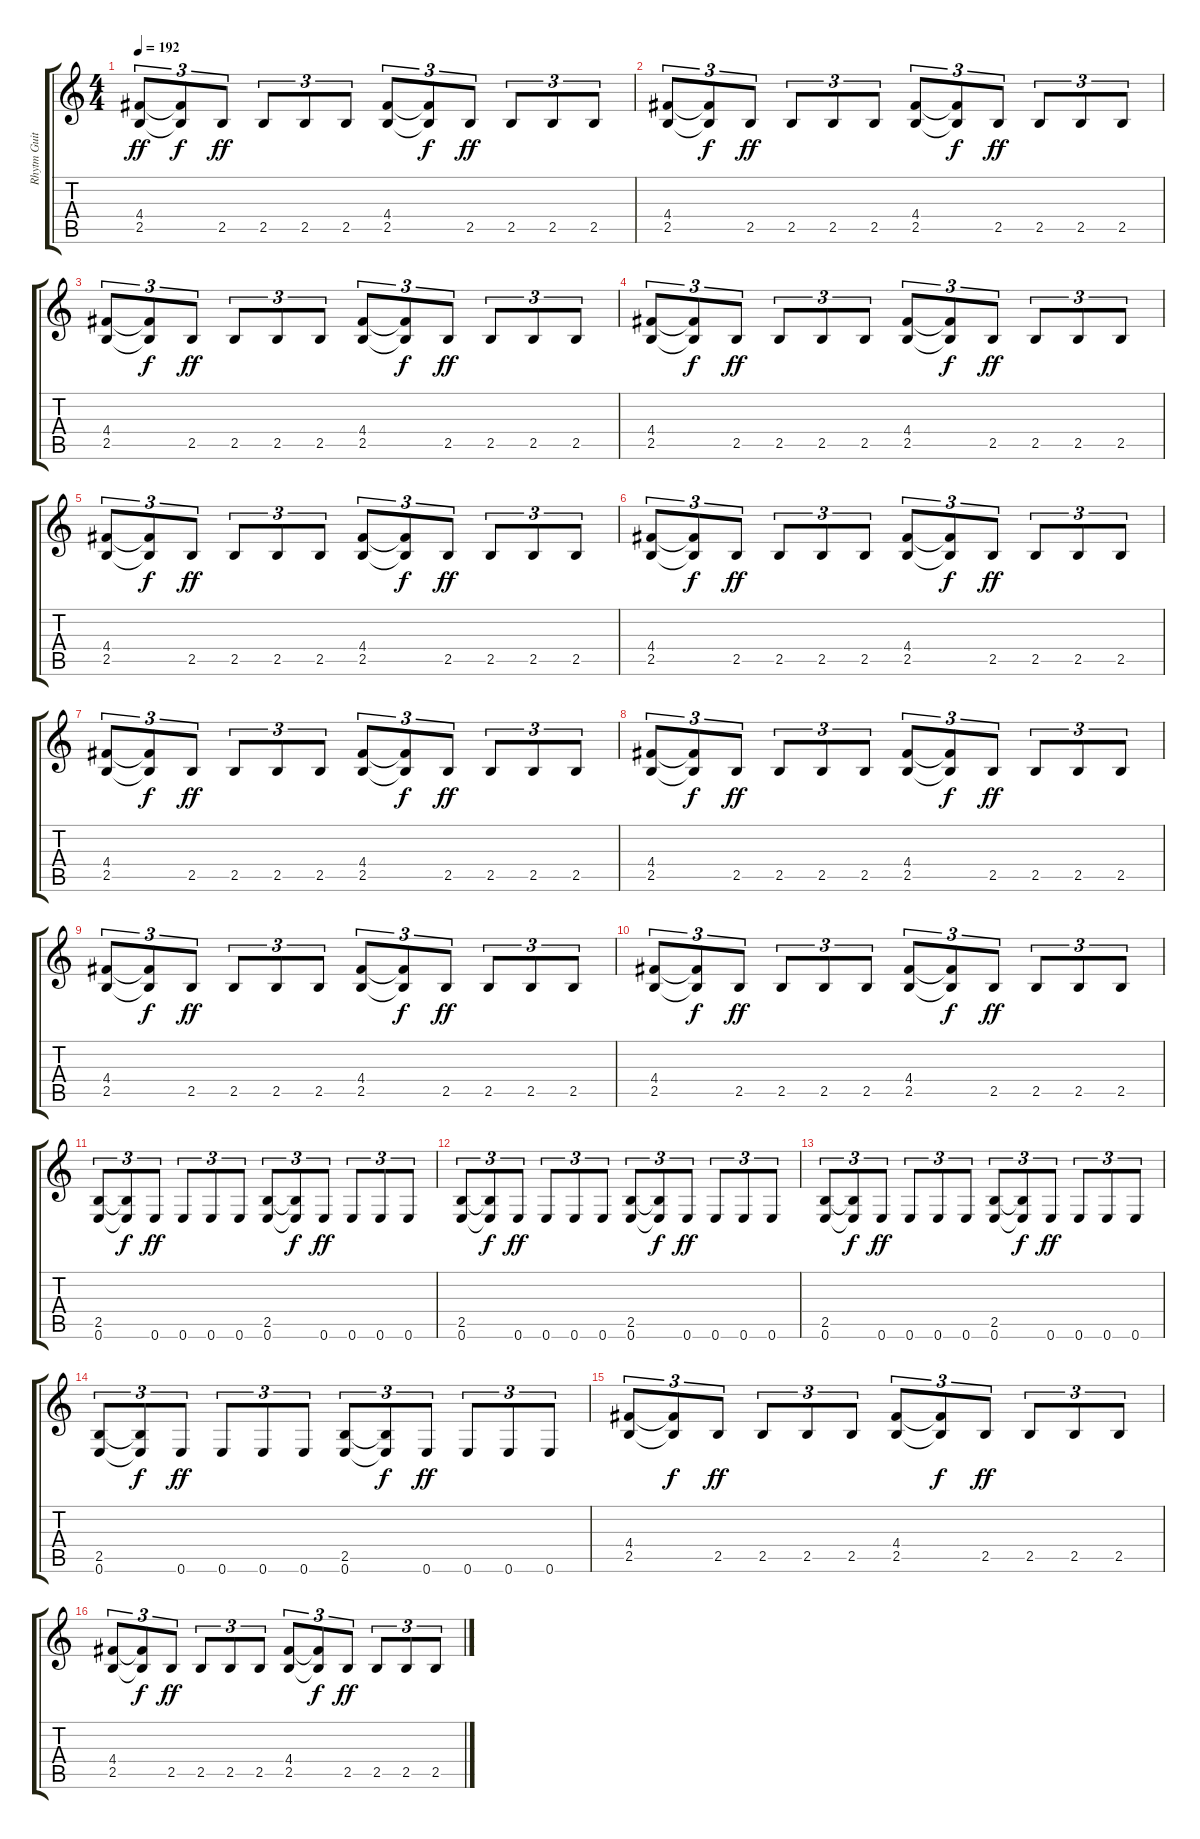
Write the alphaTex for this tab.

\track ("Rhytm Guit" "Rhytm Guit") {instrument overdrivenguitar}
\staff {score tabs}
\tuning (E4 B3 G3 D3 A2 E2) {hide}
\ts (4 4)
\tempo 192
\clef g2
\ks c
(4.4 2.5).8{tu (3 2) dy ff} (4.4{t} 2.5{t}).8{tu (3 2) dy f} 2.5.8{tu (3 2) dy ff} 2.5.8{tu (3 2)} 2.5.8{tu (3 2)} 2.5.8{tu (3 2)} (4.4 2.5).8{tu (3 2)} (4.4{t} 2.5{t}).8{tu (3 2) dy f} 2.5.8{tu (3 2) dy ff} 2.5.8{tu (3 2)} 2.5.8{tu (3 2)} 2.5.8{tu (3 2)} |
(4.4 2.5).8{tu (3 2)} (4.4{t} 2.5{t}).8{tu (3 2) dy f} 2.5.8{tu (3 2) dy ff} 2.5.8{tu (3 2)} 2.5.8{tu (3 2)} 2.5.8{tu (3 2)} (4.4 2.5).8{tu (3 2)} (4.4{t} 2.5{t}).8{tu (3 2) dy f} 2.5.8{tu (3 2) dy ff} 2.5.8{tu (3 2)} 2.5.8{tu (3 2)} 2.5.8{tu (3 2)} |
(4.4 2.5).8{tu (3 2)} (4.4{t} 2.5{t}).8{tu (3 2) dy f} 2.5.8{tu (3 2) dy ff} 2.5.8{tu (3 2)} 2.5.8{tu (3 2)} 2.5.8{tu (3 2)} (4.4 2.5).8{tu (3 2)} (4.4{t} 2.5{t}).8{tu (3 2) dy f} 2.5.8{tu (3 2) dy ff} 2.5.8{tu (3 2)} 2.5.8{tu (3 2)} 2.5.8{tu (3 2)} |
(4.4 2.5).8{tu (3 2)} (4.4{t} 2.5{t}).8{tu (3 2) dy f} 2.5.8{tu (3 2) dy ff} 2.5.8{tu (3 2)} 2.5.8{tu (3 2)} 2.5.8{tu (3 2)} (4.4 2.5).8{tu (3 2)} (4.4{t} 2.5{t}).8{tu (3 2) dy f} 2.5.8{tu (3 2) dy ff} 2.5.8{tu (3 2)} 2.5.8{tu (3 2)} 2.5.8{tu (3 2)} |
(4.4 2.5).8{tu (3 2)} (4.4{t} 2.5{t}).8{tu (3 2) dy f} 2.5.8{tu (3 2) dy ff} 2.5.8{tu (3 2)} 2.5.8{tu (3 2)} 2.5.8{tu (3 2)} (4.4 2.5).8{tu (3 2)} (4.4{t} 2.5{t}).8{tu (3 2) dy f} 2.5.8{tu (3 2) dy ff} 2.5.8{tu (3 2)} 2.5.8{tu (3 2)} 2.5.8{tu (3 2)} |
(4.4 2.5).8{tu (3 2)} (4.4{t} 2.5{t}).8{tu (3 2) dy f} 2.5.8{tu (3 2) dy ff} 2.5.8{tu (3 2)} 2.5.8{tu (3 2)} 2.5.8{tu (3 2)} (4.4 2.5).8{tu (3 2)} (4.4{t} 2.5{t}).8{tu (3 2) dy f} 2.5.8{tu (3 2) dy ff} 2.5.8{tu (3 2)} 2.5.8{tu (3 2)} 2.5.8{tu (3 2)} |
(4.4 2.5).8{tu (3 2)} (4.4{t} 2.5{t}).8{tu (3 2) dy f} 2.5.8{tu (3 2) dy ff} 2.5.8{tu (3 2)} 2.5.8{tu (3 2)} 2.5.8{tu (3 2)} (4.4 2.5).8{tu (3 2)} (4.4{t} 2.5{t}).8{tu (3 2) dy f} 2.5.8{tu (3 2) dy ff} 2.5.8{tu (3 2)} 2.5.8{tu (3 2)} 2.5.8{tu (3 2)} |
(4.4 2.5).8{tu (3 2)} (4.4{t} 2.5{t}).8{tu (3 2) dy f} 2.5.8{tu (3 2) dy ff} 2.5.8{tu (3 2)} 2.5.8{tu (3 2)} 2.5.8{tu (3 2)} (4.4 2.5).8{tu (3 2)} (4.4{t} 2.5{t}).8{tu (3 2) dy f} 2.5.8{tu (3 2) dy ff} 2.5.8{tu (3 2)} 2.5.8{tu (3 2)} 2.5.8{tu (3 2)} |
(4.4 2.5).8{tu (3 2)} (4.4{t} 2.5{t}).8{tu (3 2) dy f} 2.5.8{tu (3 2) dy ff} 2.5.8{tu (3 2)} 2.5.8{tu (3 2)} 2.5.8{tu (3 2)} (4.4 2.5).8{tu (3 2)} (4.4{t} 2.5{t}).8{tu (3 2) dy f} 2.5.8{tu (3 2) dy ff} 2.5.8{tu (3 2)} 2.5.8{tu (3 2)} 2.5.8{tu (3 2)} |
(4.4 2.5).8{tu (3 2)} (4.4{t} 2.5{t}).8{tu (3 2) dy f} 2.5.8{tu (3 2) dy ff} 2.5.8{tu (3 2)} 2.5.8{tu (3 2)} 2.5.8{tu (3 2)} (4.4 2.5).8{tu (3 2)} (4.4{t} 2.5{t}).8{tu (3 2) dy f} 2.5.8{tu (3 2) dy ff} 2.5.8{tu (3 2)} 2.5.8{tu (3 2)} 2.5.8{tu (3 2)} |
(2.5 0.6).8{tu (3 2)} (2.5{t} 0.6{t}).8{tu (3 2) dy f} 0.6.8{tu (3 2) dy ff} 0.6.8{tu (3 2)} 0.6.8{tu (3 2)} 0.6.8{tu (3 2)} (2.5 0.6).8{tu (3 2)} (2.5{t} 0.6{t}).8{tu (3 2) dy f} 0.6.8{tu (3 2) dy ff} 0.6.8{tu (3 2)} 0.6.8{tu (3 2)} 0.6.8{tu (3 2)} |
(2.5 0.6).8{tu (3 2)} (2.5{t} 0.6{t}).8{tu (3 2) dy f} 0.6.8{tu (3 2) dy ff} 0.6.8{tu (3 2)} 0.6.8{tu (3 2)} 0.6.8{tu (3 2)} (2.5 0.6).8{tu (3 2)} (2.5{t} 0.6{t}).8{tu (3 2) dy f} 0.6.8{tu (3 2) dy ff} 0.6.8{tu (3 2)} 0.6.8{tu (3 2)} 0.6.8{tu (3 2)} |
(2.5 0.6).8{tu (3 2)} (2.5{t} 0.6{t}).8{tu (3 2) dy f} 0.6.8{tu (3 2) dy ff} 0.6.8{tu (3 2)} 0.6.8{tu (3 2)} 0.6.8{tu (3 2)} (2.5 0.6).8{tu (3 2)} (2.5{t} 0.6{t}).8{tu (3 2) dy f} 0.6.8{tu (3 2) dy ff} 0.6.8{tu (3 2)} 0.6.8{tu (3 2)} 0.6.8{tu (3 2)} |
(2.5 0.6).8{tu (3 2)} (2.5{t} 0.6{t}).8{tu (3 2) dy f} 0.6.8{tu (3 2) dy ff} 0.6.8{tu (3 2)} 0.6.8{tu (3 2)} 0.6.8{tu (3 2)} (2.5 0.6).8{tu (3 2)} (2.5{t} 0.6{t}).8{tu (3 2) dy f} 0.6.8{tu (3 2) dy ff} 0.6.8{tu (3 2)} 0.6.8{tu (3 2)} 0.6.8{tu (3 2)} |
(4.4 2.5).8{tu (3 2)} (4.4{t} 2.5{t}).8{tu (3 2) dy f} 2.5.8{tu (3 2) dy ff} 2.5.8{tu (3 2)} 2.5.8{tu (3 2)} 2.5.8{tu (3 2)} (4.4 2.5).8{tu (3 2)} (4.4{t} 2.5{t}).8{tu (3 2) dy f} 2.5.8{tu (3 2) dy ff} 2.5.8{tu (3 2)} 2.5.8{tu (3 2)} 2.5.8{tu (3 2)} |
(4.4 2.5).8{tu (3 2)} (4.4{t} 2.5{t}).8{tu (3 2) dy f} 2.5.8{tu (3 2) dy ff} 2.5.8{tu (3 2)} 2.5.8{tu (3 2)} 2.5.8{tu (3 2)} (4.4 2.5).8{tu (3 2)} (4.4{t} 2.5{t}).8{tu (3 2) dy f} 2.5.8{tu (3 2) dy ff} 2.5.8{tu (3 2)} 2.5.8{tu (3 2)} 2.5.8{tu (3 2)}
